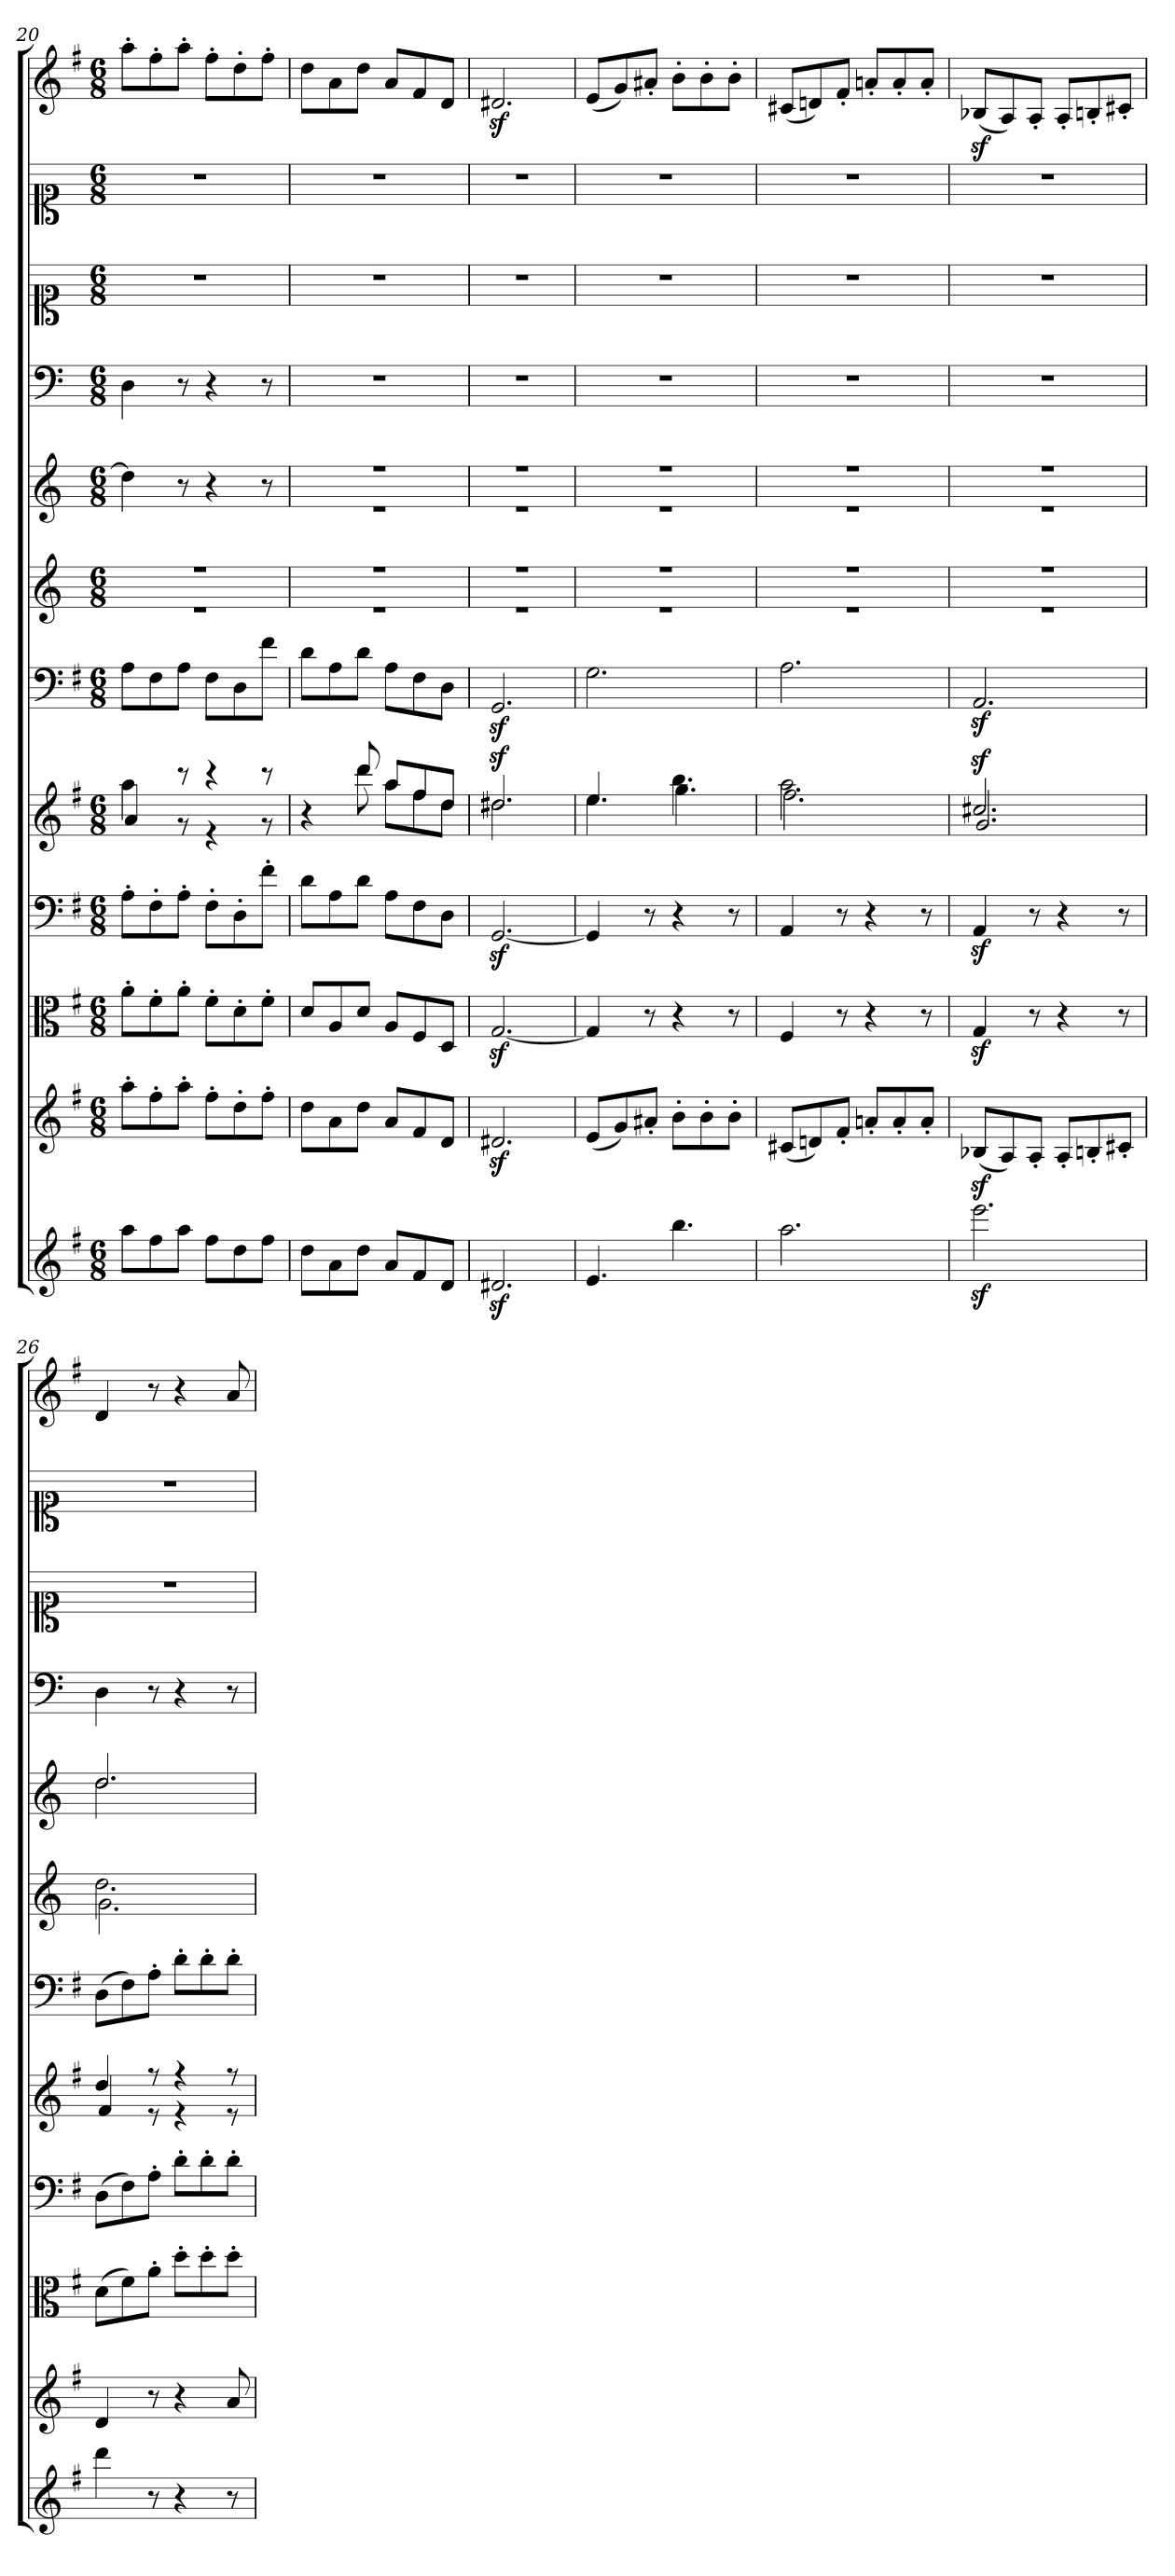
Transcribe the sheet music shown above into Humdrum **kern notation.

**kern	**kern	**kern	**kern	**kern	**kern	**kern	**kern	**kern	**kern	**kern	**kern
*part12	*part11	*part10	*part9	*part8	*part7	*part6	*part5	*part4	*part3	*part2	*part1
*staff12	*staff11	*staff10	*staff9	*staff8	*staff7	*staff6	*staff5	*staff4	*staff3	*staff2	*staff1
*clefG2	*clefG2	*clefC3	*clefF4	*clefG2	*clefF4	*clefG2	*clefG2	*clefF4	*clefC1	*clefC1	*clefG2
*k[f#]	*k[f#]	*k[f#]	*k[f#]	*k[f#]	*k[f#]	*k[]	*k[]	*k[]	*k[]	*k[]	*k[f#]
*G:	*G:	*G:	*G:	*G:	*G:	*	*	*	*	*	*G:
*M6/8	*M6/8	*M6/8	*M6/8	*M6/8	*M6/8	*M6/8	*M6/8	*M6/8	*M6/8	*M6/8	*M6/8
=20	=20	=20	=20	=20	=20	=20	=20	=20	=20	=20	=20
*	*	*	*	*^	*	*^	*	*	*	*	*
8aa\L	8aa'\L	8a'\L	8A'\L	4aa\	4a/	8A\L	2.r	2.r	4dd\]	4D\	2.r	2.r	8aa'\L
8ff#\	8ff#'\	8f#'\	8F#'\	.	.	8F#\	.	.	.	.	.	.	8ff#'\
8aa\J	8aa'\J	8a'\J	8A'\J	8r	8r	8A\J	.	.	8r	8r	.	.	8aa'\J
8ff#\L	8ff#'\L	8f#'\L	8F#'\L	4r	4r	8F#\L	.	.	4r	4r	.	.	8ff#'\L
8dd\	8dd'\	8d'\	8D'\	.	.	8D\	.	.	.	.	.	.	8dd'\
8ff#\J	8ff#'\J	8f#'\J	8f#'\J	8r	8r	8f#\J	.	.	8r	8r	.	.	8ff#'\J
=21	=21	=21	=21	=21	=21	=21	=21	=21	=21	=21	=21	=21	=21
*	*	*	*	*	*	*	*	*	*^	*	*	*	*
8dd\L	8dd\L	8d/L	8d\L	4r	4ryy	8d\L	2.r	2.r	2.r	2.r	2.r	2.r	2.r	8dd\L
8a\	8a\	8A/	8A\	.	.	8A\	.	.	.	.	.	.	.	8a\
8dd\J	8dd\J	8d/J	8d\J	8ddd/	8ddd\	8d\J	.	.	.	.	.	.	.	8dd\J
8a/L	8a/L	8A/L	8A\L	8aa/L	8aa\L	8A\L	.	.	.	.	.	.	.	8a/L
8f#/	8f#/	8F#/	8F#\	8ff#/	8ff#\	8F#\	.	.	.	.	.	.	.	8f#/
8d/J	8d/J	8D/J	8D\J	8dd/J	8dd\J	8D\J	.	.	.	.	.	.	.	8d/J
=22	=22	=22	=22	=22	=22	=22	=22	=22	=22	=22	=22	=22	=22	=22
2.d#Xz/	2.d#Xz/	[2.Gz/	[2.GGz/	2.dd#Xz>/	2.dd#X\	2.GGz/	2.r	2.r	2.r	2.r	2.r	2.r	2.r	2.d#Xz/
=23	=23	=23	=23	=23	=23	=23	=23	=23	=23	=23	=23	=23	=23	=23
4.e/	(8e/L	4G/]	4GG/]	4.ee/	4.ee\	2.G\	2.r	2.r	2.r	2.r	2.r	2.r	2.r	(8e/L
.	8g/)	.	.	.	.	.	.	.	.	.	.	.	.	8g/)
.	8a#X'/J	8r	8r	.	.	.	.	.	.	.	.	.	.	8a#X'/J
4.bb\	8b'\L	4r	4r	4.bb\	4.gg\	.	.	.	.	.	.	.	.	8b'\L
.	8b'\	.	.	.	.	.	.	.	.	.	.	.	.	8b'\
.	8b'\J	8r	8r	.	.	.	.	.	.	.	.	.	.	8b'\J
=24	=24	=24	=24	=24	=24	=24	=24	=24	=24	=24	=24	=24	=24	=24
2.aa\	(8c#X/L	4F#/	4AA/	2.aa\	2.ff#\	2.A\	2.r	2.r	2.r	2.r	2.r	2.r	2.r	(8c#X/L
.	8dn/)	.	.	.	.	.	.	.	.	.	.	.	.	8dn/)
.	8f#'/J	8r	8r	.	.	.	.	.	.	.	.	.	.	8f#'/J
.	8an'/L	4r	4r	.	.	.	.	.	.	.	.	.	.	8an'/L
.	8a'/	.	.	.	.	.	.	.	.	.	.	.	.	8a'/
.	8a'/J	8r	8r	.	.	.	.	.	.	.	.	.	.	8a'/J
=25	=25	=25	=25	=25	=25	=25	=25	=25	=25	=25	=25	=25	=25	=25
2.eeez\	(8B-Xz/L	4Gz/	4AAz/	2.cc#Xz>/	2.g/	2.AAz/	2.r	2.r	2.r	2.r	2.r	2.r	2.r	(8B-Xz/L
.	8A/)	.	.	.	.	.	.	.	.	.	.	.	.	8A/)
.	8A'/J	8r	8r	.	.	.	.	.	.	.	.	.	.	8A'/J
.	8A'/L	4r	4r	.	.	.	.	.	.	.	.	.	.	8A'/L
.	8Bn'/	.	.	.	.	.	.	.	.	.	.	.	.	8Bn'/
.	8c#X'/J	8r	8r	.	.	.	.	.	.	.	.	.	.	8c#X'/J
=26	=26	=26	=26	=26	=26	=26	=26	=26	=26	=26	=26	=26	=26	=26
4ddd\	4d/	(8d\L	(8D\L	4dd/	4f#/	(8D\L	2.dd\	2.g\	2.dd/	2.dd\	4D\	2.r	2.r	4d/
.	.	8f#\)	8F#\)	.	.	8F#\)	.	.	.	.	.	.	.	.
8r	8r	8a'\J	8A'\J	8r	8r	8A'\J	.	.	.	.	8r	.	.	8r
4r	4r	8dd'\L	8d'\L	4r	4r	8d'\L	.	.	.	.	4r	.	.	4r
.	.	8dd'\	8d'\	.	.	8d'\	.	.	.	.	.	.	.	.
8r	8a/	8dd'\J	8d'\J	8r	8r	8d'\J	.	.	.	.	8r	.	.	8a/
*	*	*	*	*	*	*	*v	*v	*	*	*	*	*	*
*	*	*	*	*v	*v	*	*	*v	*v	*	*	*	*
=	=	=	=	=	=	=	=	=	=	=	=
*-	*-	*-	*-	*-	*-	*-	*-	*-	*-	*-	*-
